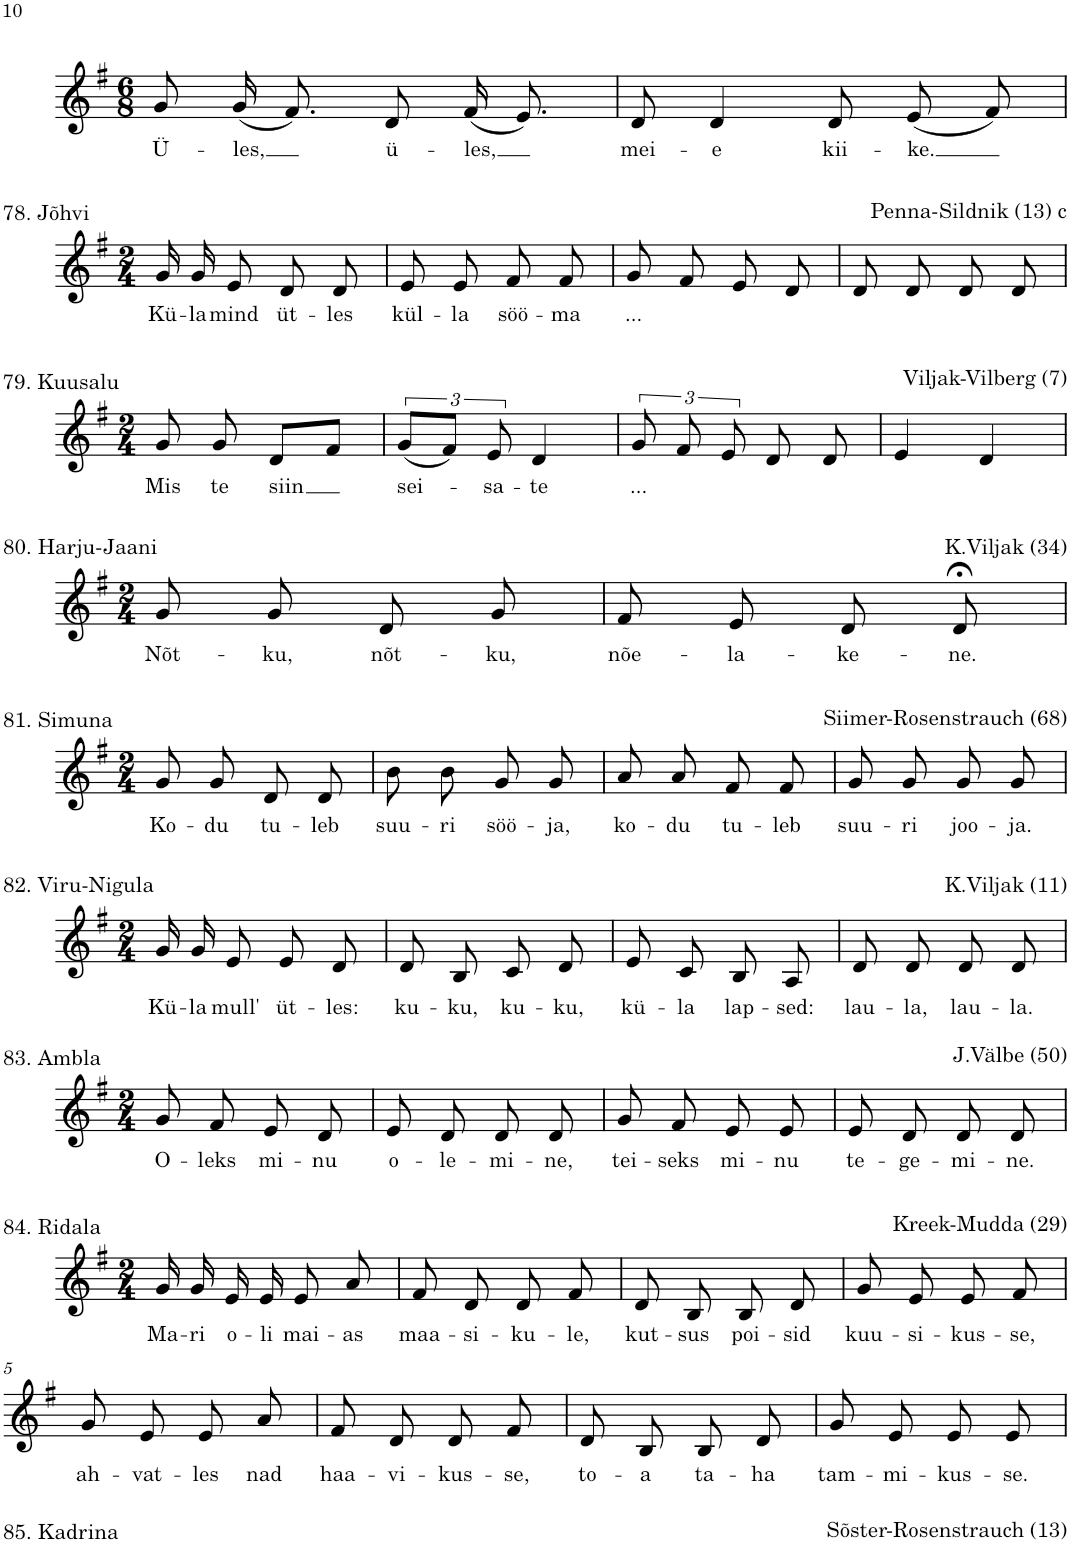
**kern	**text
*part1	*part1
*staff1	*staff1
*I"Piano	*
*I'Pno.	*
!!LO:PB:g=z
*clefG2	*
*k[f#]	*
*M6/8	*
=1	=1
!	!LO:LY:b
8g/	Ü-
!	!LO:LY:b
(16g/	-les,
8.f#/)	.
!	!LO:LY:b
8d/	ü-
!	!LO:LY:b
(16f#/	-les,
8.e/)	.
=2	=2
!	!LO:LY:b
8d/	mei-
!	!LO:LY:b
4d/	-e
!	!LO:LY:b
8d/	kii-
!	!LO:LY:b
(8e/	-ke.
8f#/)	.
!!LO:LB:g=z
=1	=1
*k[f#]	*
*M2/4	*
!	!LO:LY:b
16g/	Kü-
!	!LO:LY:b
16g/	-la
!	!LO:LY:b
8e/	mind
!	!LO:LY:b
8d/	üt-
!	!LO:LY:b
8d/	-les
=2	=2
!	!LO:LY:b
8e/	kül-
!	!LO:LY:b
8e/	-la
!	!LO:LY:b
8f#/	söö-
!	!LO:LY:b
8f#/	-ma
=3	=3
!	!LO:LY:b
8g/	...
8f#/	.
8e/	.
8d/	.
=4	=4
8d/	.
8d/	.
8d/	.
8d/	.
!!LO:LB:g=z
=1	=1
*k[f#]	*
*M2/4	*
!	!LO:LY:b
8g/	Mis
!	!LO:LY:b
8g/	te
!	!LO:LY:b
8d/L	siin
8f#/J	.
=2	=2
!	!LO:LY:b
(12g/L	sei-
12f#/J)	.
!	!LO:LY:b
12e/	-sa-
!	!LO:LY:b
4d/	-te
=3	=3
!	!LO:LY:b
12g/	...
12f#/	.
12e/	.
8d/	.
8d/	.
=4	=4
4e/	.
4d/	.
!!LO:LB:g=z
=1	=1
*k[f#]	*
*M2/4	*
!	!LO:LY:b
8g/	Nõt-
!	!LO:LY:b
8g/	-ku,
!	!LO:LY:b
8d/	nõt-
!	!LO:LY:b
8g/	-ku,
=2	=2
!	!LO:LY:b
8f#/	nõe-
!	!LO:LY:b
8e/	-la-
!	!LO:LY:b
8d/	-ke-
!	!LO:LY:b
8d;</	-ne.
!!LO:LB:g=z
=1	=1
*k[f#]	*
*M2/4	*
!	!LO:LY:b
8g/	Ko-
!	!LO:LY:b
8g/	-du
!	!LO:LY:b
8d/	tu-
!	!LO:LY:b
8d/	-leb
=2	=2
!	!LO:LY:b
8b\	suu-
!	!LO:LY:b
8b\	-ri
!	!LO:LY:b
8g/	söö-
!	!LO:LY:b
8g/	-ja,
=3	=3
!	!LO:LY:b
8a/	ko-
!	!LO:LY:b
8a/	-du
!	!LO:LY:b
8f#/	tu-
!	!LO:LY:b
8f#/	-leb
=4	=4
!	!LO:LY:b
8g/	suu-
!	!LO:LY:b
8g/	-ri
!	!LO:LY:b
8g/	joo-
!	!LO:LY:b
8g/	-ja.
!!LO:LB:g=z
=1	=1
*k[f#]	*
*M2/4	*
!	!LO:LY:b
16g/	Kü-
!	!LO:LY:b
16g/	-la
!	!LO:LY:b
8e/	mull'
!	!LO:LY:b
8e/	üt-
!	!LO:LY:b
8d/	-les:
=2	=2
!	!LO:LY:b
8d/	ku-
!	!LO:LY:b
8B/	-ku,
!	!LO:LY:b
8c/	ku-
!	!LO:LY:b
8d/	-ku,
=3	=3
!	!LO:LY:b
8e/	kü-
!	!LO:LY:b
8c/	-la
!	!LO:LY:b
8B/	lap-
!	!LO:LY:b
8A/	-sed:
=4	=4
!	!LO:LY:b
8d/	lau-
!	!LO:LY:b
8d/	-la,
!	!LO:LY:b
8d/	lau-
!	!LO:LY:b
8d/	-la.
!!LO:LB:g=z
=1	=1
*k[f#]	*
*M2/4	*
!	!LO:LY:b
8g/	O-
!	!LO:LY:b
8f#/	-leks
!	!LO:LY:b
8e/	mi-
!	!LO:LY:b
8d/	-nu
=2	=2
!	!LO:LY:b
8e/	o-
!	!LO:LY:b
8d/	-le-
!	!LO:LY:b
8d/	-mi-
!	!LO:LY:b
8d/	-ne,
=3	=3
!	!LO:LY:b
8g/	tei-
!	!LO:LY:b
8f#/	-seks
!	!LO:LY:b
8e/	mi-
!	!LO:LY:b
8e/	-nu
=4	=4
!	!LO:LY:b
8e/	te-
!	!LO:LY:b
8d/	-ge-
!	!LO:LY:b
8d/	-mi-
!	!LO:LY:b
8d/	-ne.
!!LO:LB:g=z
=1	=1
*k[f#]	*
*M2/4	*
!	!LO:LY:b
16g/	Ma-
!	!LO:LY:b
16g/	-ri
!	!LO:LY:b
16e/	o-
!	!LO:LY:b
16e/	-li
!	!LO:LY:b
8e/	mai-
!	!LO:LY:b
8a/	-as
=2	=2
!	!LO:LY:b
8f#/	maa-
!	!LO:LY:b
8d/	-si-
!	!LO:LY:b
8d/	-ku-
!	!LO:LY:b
8f#/	-le,
=3	=3
!	!LO:LY:b
8d/	kut-
!	!LO:LY:b
8B/	-sus
!	!LO:LY:b
8B/	poi-
!	!LO:LY:b
8d/	-sid
=4	=4
!	!LO:LY:b
8g/	kuu-
!	!LO:LY:b
8e/	-si-
!	!LO:LY:b
8e/	-kus-
!	!LO:LY:b
8f#/	-se,
!!LO:LB:g=z
=5	=5
!	!LO:LY:b
8g/	ah-
!	!LO:LY:b
8e/	-vat-
!	!LO:LY:b
8e/	-les
!	!LO:LY:b
8a/	nad
=6	=6
!	!LO:LY:b
8f#/	haa-
!	!LO:LY:b
8d/	-vi-
!	!LO:LY:b
8d/	-kus-
!	!LO:LY:b
8f#/	-se,
=7	=7
!	!LO:LY:b
8d/	to-
!	!LO:LY:b
8B/	-a
!	!LO:LY:b
8B/	ta-
!	!LO:LY:b
8d/	-ha
=8	=8
!	!LO:LY:b
8g/	tam-
!	!LO:LY:b
8e/	-mi-
!	!LO:LY:b
8e/	-kus-
!	!LO:LY:b
8e/	-se.
=	=
*-	*-
